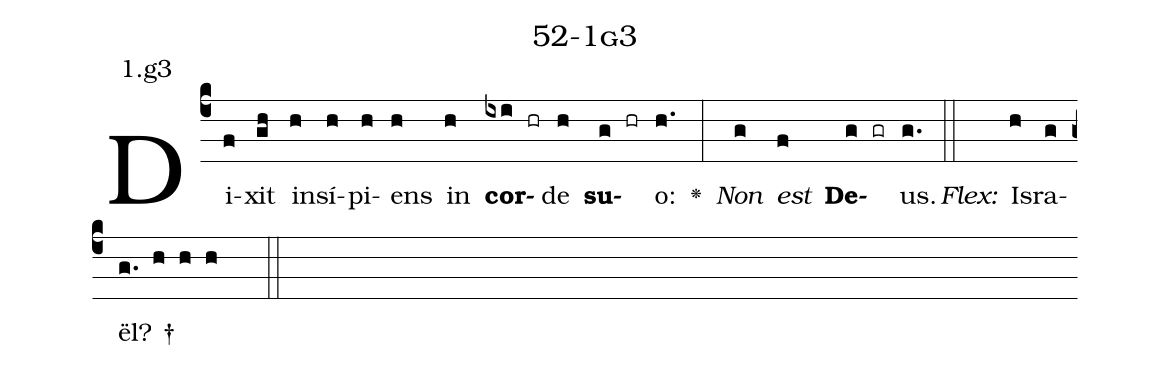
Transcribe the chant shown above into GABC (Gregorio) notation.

name: 52-1g3;
annotation: 1.g3;
%%
(c4)Di(f)xit(gh) in(h)sí(h)pi(h)ens(h) in(h) <b>cor</b>(ixi hr)de(h) <b>su</b>(g hr)o:(h.) <v>\greheightstar</v>(:) <i>Non</i>(g) <i>est</i>(f) <b>De</b>(g gr)us.(g.) (::)
<i>Flex:</i>()  Is(h)ra(g)ël? †(g. h h h  ::)

%E(h) u(h) o(g) u(f) a(g) e.(g.) (::)
